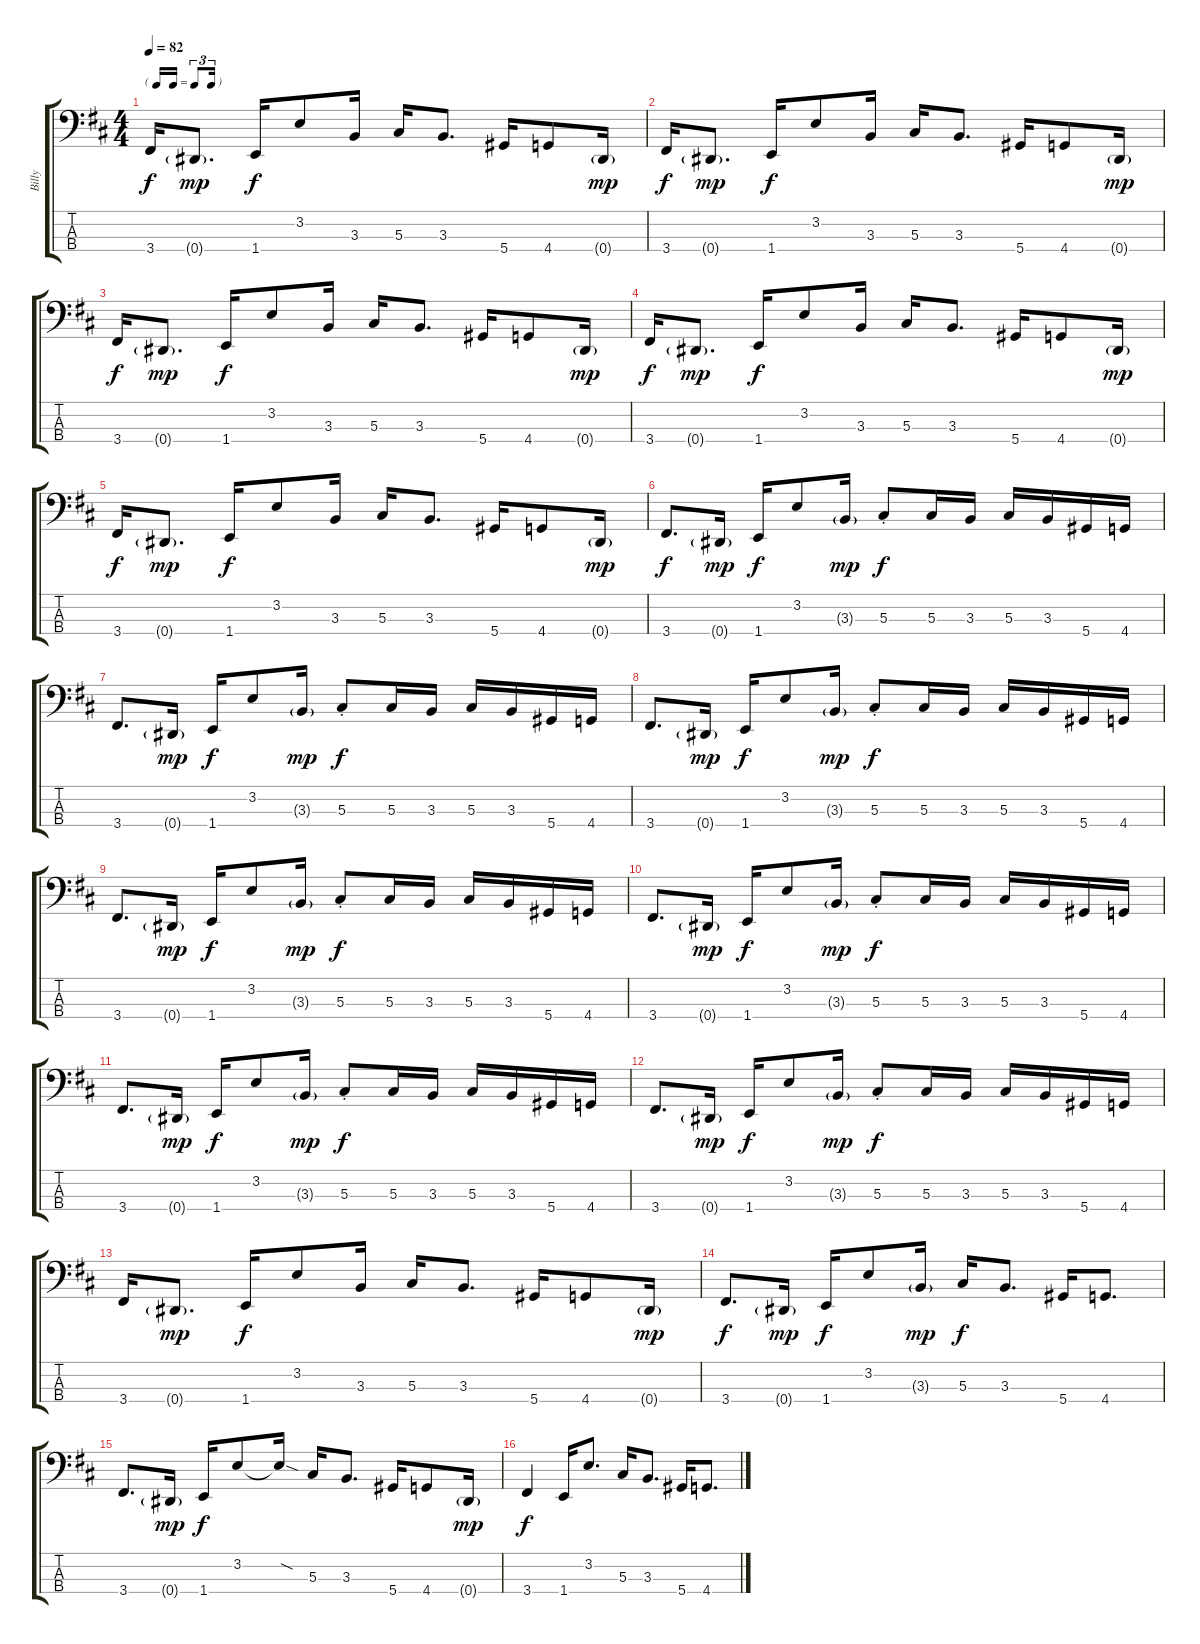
\track ("Billy" "Billy") {instrument electricbassfinger}
\staff {score tabs}
\tuning (Gb2 Db2 Ab1 Eb1) {hide}
\ts (4 4)
\tf triplet16th
\tempo 82
\clef f4
\ks d
3.4.16{dy f} 0.4{g}.8{d dy mp} 1.4.16{dy f} 3.2.8 3.3.16 5.3.16 3.3.8{d} 5.4.16 4.4.8 0.4{g}.16{dy mp} |
3.4.16{dy f} 0.4{g}.8{d dy mp} 1.4.16{dy f} 3.2.8 3.3.16 5.3.16 3.3.8{d} 5.4.16 4.4.8 0.4{g}.16{dy mp} |
3.4.16{dy f} 0.4{g}.8{d dy mp} 1.4.16{dy f} 3.2.8 3.3.16 5.3.16 3.3.8{d} 5.4.16 4.4.8 0.4{g}.16{dy mp} |
3.4.16{dy f} 0.4{g}.8{d dy mp} 1.4.16{dy f} 3.2.8 3.3.16 5.3.16 3.3.8{d} 5.4.16 4.4.8 0.4{g}.16{dy mp} |
3.4.16{dy f} 0.4{g}.8{d dy mp} 1.4.16{dy f} 3.2.8 3.3.16 5.3.16 3.3.8{d} 5.4.16 4.4.8 0.4{g}.16{dy mp} |
3.4.8{d dy f} 0.4{g}.16{dy mp} 1.4.16{dy f} 3.2.8 3.3{g}.16{dy mp} 5.3{st}.8{dy f} 5.3.16 3.3.16 5.3.16 3.3.16 5.4.16 4.4.16 |
3.4.8{d} 0.4{g}.16{dy mp} 1.4.16{dy f} 3.2.8 3.3{g}.16{dy mp} 5.3{st}.8{dy f} 5.3.16 3.3.16 5.3.16 3.3.16 5.4.16 4.4.16 |
3.4.8{d} 0.4{g}.16{dy mp} 1.4.16{dy f} 3.2.8 3.3{g}.16{dy mp} 5.3{st}.8{dy f} 5.3.16 3.3.16 5.3.16 3.3.16 5.4.16 4.4.16 |
3.4.8{d} 0.4{g}.16{dy mp} 1.4.16{dy f} 3.2.8 3.3{g}.16{dy mp} 5.3{st}.8{dy f} 5.3.16 3.3.16 5.3.16 3.3.16 5.4.16 4.4.16 |
3.4.8{d} 0.4{g}.16{dy mp} 1.4.16{dy f} 3.2.8 3.3{g}.16{dy mp} 5.3{st}.8{dy f} 5.3.16 3.3.16 5.3.16 3.3.16 5.4.16 4.4.16 |
3.4.8{d} 0.4{g}.16{dy mp} 1.4.16{dy f} 3.2.8 3.3{g}.16{dy mp} 5.3{st}.8{dy f} 5.3.16 3.3.16 5.3.16 3.3.16 5.4.16 4.4.16 |
3.4.8{d} 0.4{g}.16{dy mp} 1.4.16{dy f} 3.2.8 3.3{g}.16{dy mp} 5.3{st}.8{dy f} 5.3.16 3.3.16 5.3.16 3.3.16 5.4.16 4.4.16 |
3.4.16 0.4{g}.8{d dy mp} 1.4.16{dy f} 3.2.8 3.3.16 5.3.16 3.3.8{d} 5.4.16 4.4.8 0.4{g}.16{dy mp} |
3.4.8{d dy f} 0.4{g}.16{dy mp} 1.4.16{dy f} 3.2.8 3.3{g}.16{dy mp} 5.3.16{dy f} 3.3.8{d} 5.4.16 4.4.8{d} |
3.4.8{d} 0.4{g}.16{dy mp} 1.4.16{dy f} 3.2.8 3.2{sod t}.16 5.3.16 3.3.8{d} 5.4.16 4.4.8 0.4{g}.16{dy mp} |
3.4.4{dy f} 1.4.16 3.2.8{d} 5.3.16 3.3.8{d} 5.4.16 4.4.8{d}
